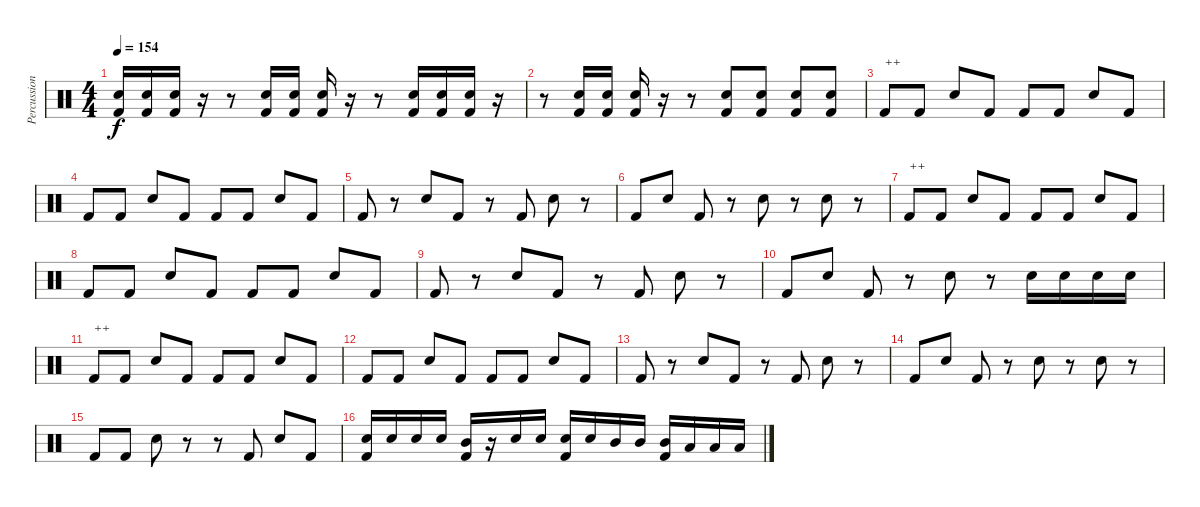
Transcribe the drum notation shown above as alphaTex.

\track ("Percussions" "Percussion") {instrument percussion}
\staff {score}
\articulation defaults
\ts (4 4)
\tempo 154
\clef neutral
\ks c
("Snare (hit) 2" "Kick (hit) 2").16{dy f} ("Snare (hit) 2" "Kick (hit) 2").16 ("Snare (hit) 2" "Kick (hit) 2").16 r.16 r.8 ("Snare (hit) 2" "Kick (hit) 2").16 ("Snare (hit) 2" "Kick (hit) 2").16 ("Snare (hit) 2" "Kick (hit) 2").16 r.16 r.8 ("Snare (hit) 2" "Kick (hit) 2").16 ("Snare (hit) 2" "Kick (hit) 2").16 ("Snare (hit) 2" "Kick (hit) 2").16 r.16 |
r.8 ("Snare (hit) 2" "Kick (hit) 2").16 ("Snare (hit) 2" "Kick (hit) 2").16 ("Snare (hit) 2" "Kick (hit) 2").16 r.16 r.8 ("Snare (hit) 2" "Kick (hit) 2").8 ("Snare (hit) 2" "Kick (hit) 2").8 ("Snare (hit) 2" "Kick (hit) 2").8 ("Snare (hit) 2" "Kick (hit) 2").8 |
"Kick (hit) 2".8{txt "++"} "Kick (hit) 2".8 "Snare (hit) 2".8 "Kick (hit) 2".8 "Kick (hit) 2".8 "Kick (hit) 2".8 "Snare (hit) 2".8 "Kick (hit) 2".8 |
"Kick (hit) 2".8 "Kick (hit) 2".8 "Snare (hit) 2".8 "Kick (hit) 2".8 "Kick (hit) 2".8 "Kick (hit) 2".8 "Snare (hit) 2".8 "Kick (hit) 2".8 |
"Kick (hit) 2".8 r.8 "Snare (hit) 2".8 "Kick (hit) 2".8 r.8 "Kick (hit) 2".8 "Snare (hit) 2".8 r.8 |
"Kick (hit) 2".8 "Snare (hit) 2".8 "Kick (hit) 2".8 r.8 "Snare (hit) 2".8 r.8 "Snare (hit) 2".8 r.8 |
"Kick (hit) 2".8{txt "++"} "Kick (hit) 2".8 "Snare (hit) 2".8 "Kick (hit) 2".8 "Kick (hit) 2".8 "Kick (hit) 2".8 "Snare (hit) 2".8 "Kick (hit) 2".8 |
"Kick (hit) 2".8 "Kick (hit) 2".8 "Snare (hit) 2".8 "Kick (hit) 2".8 "Kick (hit) 2".8 "Kick (hit) 2".8 "Snare (hit) 2".8 "Kick (hit) 2".8 |
"Kick (hit) 2".8 r.8 "Snare (hit) 2".8 "Kick (hit) 2".8 r.8 "Kick (hit) 2".8 "Snare (hit) 2".8 r.8 |
"Kick (hit) 2".8 "Snare (hit) 2".8 "Kick (hit) 2".8 r.8 "Snare (hit) 2".8 r.8 "Snare (hit) 2".16 "Snare (hit) 2".16 "Snare (hit) 2".16 "Snare (hit) 2".16 |
"Kick (hit) 2".8{txt "++"} "Kick (hit) 2".8 "Snare (hit) 2".8 "Kick (hit) 2".8 "Kick (hit) 2".8 "Kick (hit) 2".8 "Snare (hit) 2".8 "Kick (hit) 2".8 |
"Kick (hit) 2".8 "Kick (hit) 2".8 "Snare (hit) 2".8 "Kick (hit) 2".8 "Kick (hit) 2".8 "Kick (hit) 2".8 "Snare (hit) 2".8 "Kick (hit) 2".8 |
"Kick (hit) 2".8 r.8 "Snare (hit) 2".8 "Kick (hit) 2".8 r.8 "Kick (hit) 2".8 "Snare (hit) 2".8 r.8 |
"Kick (hit) 2".8 "Snare (hit) 2".8 "Kick (hit) 2".8 r.8 "Snare (hit) 2".8 r.8 "Snare (hit) 2".8 r.8 |
"Kick (hit) 2".8 "Kick (hit) 2".8 "Snare (hit) 2".8 r.8 r.8 "Kick (hit) 2".8 "Snare (hit) 2".8 "Kick (hit) 2".8 |
("Snare (hit) 2" "Kick (hit) 2").16 "Snare (hit) 2".16 "Snare (hit) 2".16 "Snare (hit) 2".16 ("Mid Tom (hit)" "Kick (hit) 2").16 r.16 "Snare (hit) 2".16 "Snare (hit) 2".16 ("Snare (hit) 2" "Kick (hit) 2").16 "Snare (hit) 2".16 "Mid Tom (hit)".16 "Mid Tom (hit)".16 ("Mid Tom (hit)" "Kick (hit) 2").16 "Low Tom (hit)".16 "Low Tom (hit)".16 "Low Tom (hit)".16
